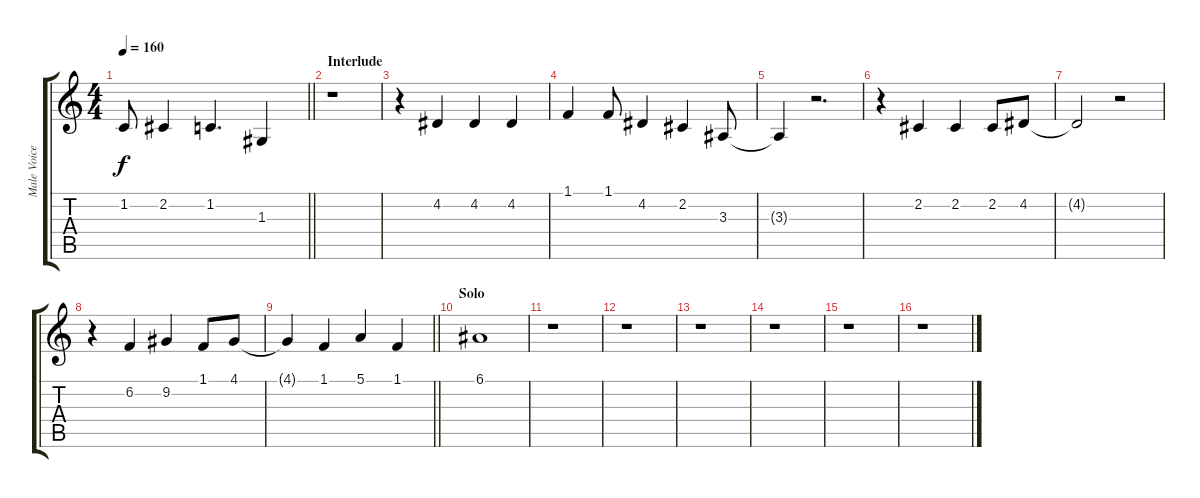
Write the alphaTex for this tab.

\track ("Male Voice " "Male Voice") {instrument baritonesax}
\staff {score tabs}
\tuning (E4 B3 G3 D3 A2 E2) {hide}
\ts (4 4)
\tempo 160
\clef g2
\barLineRight lightlight
\ks c
1.2{t}.8{dy f} 2.2.4 1.2.4{d} 1.3.4 |
\section ("" "Interlude")
r.1 |
r.4 4.2.4 4.2.4 4.2.4 |
1.1.4 1.1.8 4.2.4 2.2.4 3.3.8 |
3.3{t}.4 r.2{d} |
r.4 2.2.4 2.2.4 2.2.8 4.2.8 |
4.2{t}.2 r.2 |
r.4 6.2.4 9.2.4 1.1.8 4.1.8 |
\barLineRight lightlight
4.1{t}.4 1.1.4 5.1.4 1.1.4 |
\section ("" "Solo")
6.1.1 |
r.1 |
r.1 |
r.1 |
r.1 |
r.1 |
r.1
